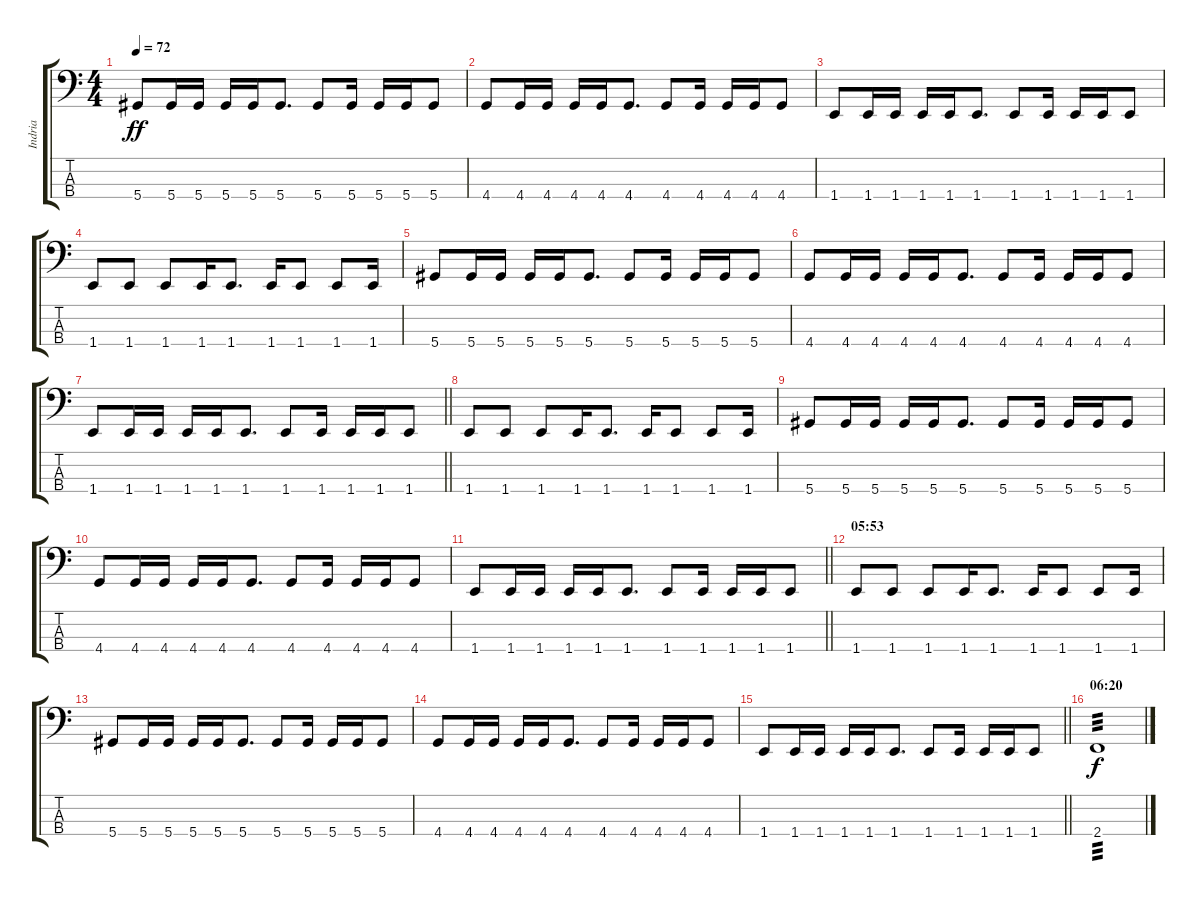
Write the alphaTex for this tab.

\track ("Indria" "Indria") {instrument electricbassfinger}
\staff {score tabs}
\tuning (Gb2 Db2 Ab1 Eb1) {hide}
\ts (4 4)
\tempo 72
\clef f4
\ks c
5.4.8{dy ff} 5.4.16 5.4.16 5.4.16 5.4.16 5.4.8{d} 5.4.8 5.4.16 5.4.16 5.4.16 5.4.8 |
4.4.8 4.4.16 4.4.16 4.4.16 4.4.16 4.4.8{d} 4.4.8 4.4.16 4.4.16 4.4.16 4.4.8 |
1.4.8 1.4.16 1.4.16 1.4.16 1.4.16 1.4.8{d} 1.4.8 1.4.16 1.4.16 1.4.16 1.4.8 |
1.4.8 1.4.8 1.4.8 1.4.16 1.4.8{d} 1.4.16 1.4.8 1.4.8 1.4.16 |
5.4.8 5.4.16 5.4.16 5.4.16 5.4.16 5.4.8{d} 5.4.8 5.4.16 5.4.16 5.4.16 5.4.8 |
4.4.8 4.4.16 4.4.16 4.4.16 4.4.16 4.4.8{d} 4.4.8 4.4.16 4.4.16 4.4.16 4.4.8 |
\barLineRight lightlight
1.4.8 1.4.16 1.4.16 1.4.16 1.4.16 1.4.8{d} 1.4.8 1.4.16 1.4.16 1.4.16 1.4.8 |
1.4.8 1.4.8 1.4.8 1.4.16 1.4.8{d} 1.4.16 1.4.8 1.4.8 1.4.16 |
5.4.8 5.4.16 5.4.16 5.4.16 5.4.16 5.4.8{d} 5.4.8 5.4.16 5.4.16 5.4.16 5.4.8 |
4.4.8 4.4.16 4.4.16 4.4.16 4.4.16 4.4.8{d} 4.4.8 4.4.16 4.4.16 4.4.16 4.4.8 |
\barLineRight lightlight
1.4.8 1.4.16 1.4.16 1.4.16 1.4.16 1.4.8{d} 1.4.8 1.4.16 1.4.16 1.4.16 1.4.8 |
\section ("" "05:53")
1.4.8 1.4.8 1.4.8 1.4.16 1.4.8{d} 1.4.16 1.4.8 1.4.8 1.4.16 |
5.4.8 5.4.16 5.4.16 5.4.16 5.4.16 5.4.8{d} 5.4.8 5.4.16 5.4.16 5.4.16 5.4.8 |
4.4.8 4.4.16 4.4.16 4.4.16 4.4.16 4.4.8{d} 4.4.8 4.4.16 4.4.16 4.4.16 4.4.8 |
\barLineRight lightlight
1.4.8 1.4.16 1.4.16 1.4.16 1.4.16 1.4.8{d} 1.4.8 1.4.16 1.4.16 1.4.16 1.4.8 |
\section ("" "06:20")
2.4.1{tp 3 dy f}
